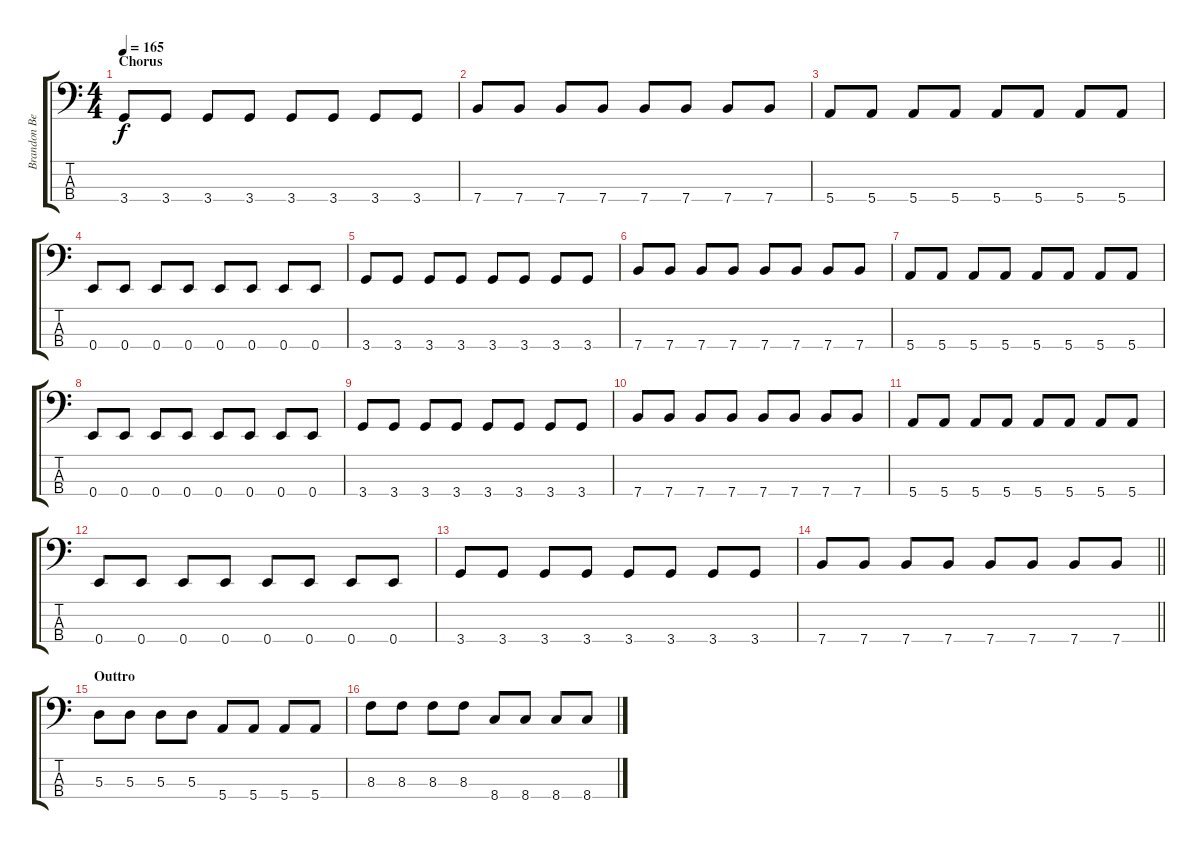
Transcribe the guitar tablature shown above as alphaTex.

\track ("Brandon Belsky-Bass" "Brandon Be") {instrument electricbasspick}
\staff {score tabs}
\tuning (G2 D2 A1 E1) {hide}
\ts (4 4)
\section ("" "Chorus")
\tempo 165
\clef f4
\ks c
3.4.8{dy f} 3.4.8 3.4.8 3.4.8 3.4.8 3.4.8 3.4.8 3.4.8 |
7.4.8 7.4.8 7.4.8 7.4.8 7.4.8 7.4.8 7.4.8 7.4.8 |
5.4.8 5.4.8 5.4.8 5.4.8 5.4.8 5.4.8 5.4.8 5.4.8 |
0.4.8 0.4.8 0.4.8 0.4.8 0.4.8 0.4.8 0.4.8 0.4.8 |
3.4.8 3.4.8 3.4.8 3.4.8 3.4.8 3.4.8 3.4.8 3.4.8 |
7.4.8 7.4.8 7.4.8 7.4.8 7.4.8 7.4.8 7.4.8 7.4.8 |
5.4.8 5.4.8 5.4.8 5.4.8 5.4.8 5.4.8 5.4.8 5.4.8 |
0.4.8 0.4.8 0.4.8 0.4.8 0.4.8 0.4.8 0.4.8 0.4.8 |
3.4.8 3.4.8 3.4.8 3.4.8 3.4.8 3.4.8 3.4.8 3.4.8 |
7.4.8 7.4.8 7.4.8 7.4.8 7.4.8 7.4.8 7.4.8 7.4.8 |
5.4.8 5.4.8 5.4.8 5.4.8 5.4.8 5.4.8 5.4.8 5.4.8 |
0.4.8 0.4.8 0.4.8 0.4.8 0.4.8 0.4.8 0.4.8 0.4.8 |
3.4.8 3.4.8 3.4.8 3.4.8 3.4.8 3.4.8 3.4.8 3.4.8 |
\barLineRight lightlight
7.4.8 7.4.8 7.4.8 7.4.8 7.4.8 7.4.8 7.4.8 7.4.8 |
\section ("" "Outtro")
5.3.8 5.3.8 5.3.8 5.3.8 5.4.8 5.4.8 5.4.8 5.4.8 |
8.3.8 8.3.8 8.3.8 8.3.8 8.4.8 8.4.8 8.4.8 8.4.8
